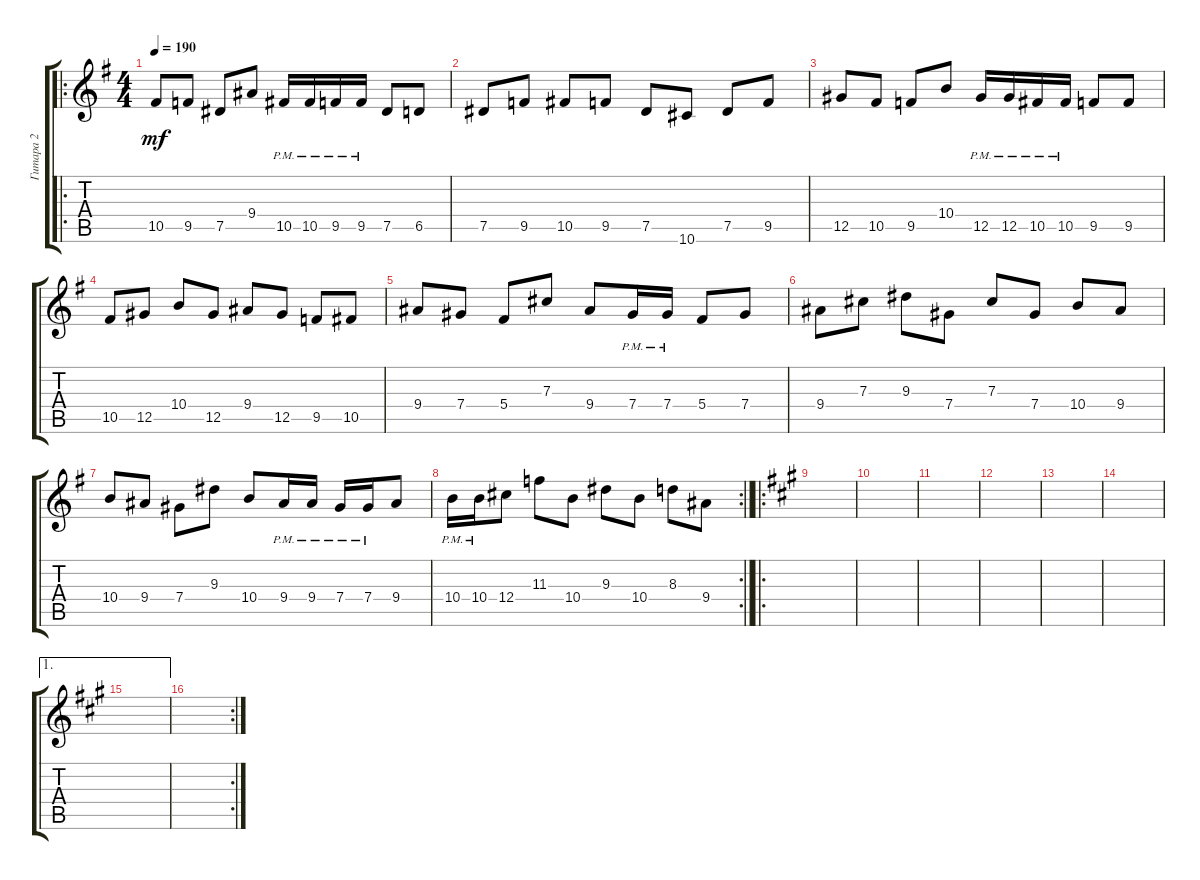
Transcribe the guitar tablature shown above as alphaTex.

\track ("Гитара 2" "Гитара 2") {instrument distortionguitar}
\staff {score tabs}
\tuning (Eb4 Bb3 Gb3 Db3 Ab2 Eb2) {hide}
\ro
\ts (4 4)
\tempo 190
\clef g2
\ks g
10.5.8{dy mf} 9.5.8 7.5.8 9.4.8 10.5{pm}.16 10.5{pm}.16 9.5{pm}.16 9.5{pm}.16 7.5.8 6.5.8 |
7.5.8 9.5.8 10.5.8 9.5.8 7.5.8 10.6.8 7.5.8 9.5.8 |
12.5.8 10.5.8 9.5.8 10.4.8 12.5{pm}.16 12.5{pm}.16 10.5{pm}.16 10.5{pm}.16 9.5.8 9.5.8 |
10.5.8 12.5.8 10.4.8 12.5.8 9.4.8 12.5.8 9.5.8 10.5.8 |
9.4.8 7.4.8 5.4.8 7.3.8 9.4.8 7.4{pm}.16 7.4{pm}.16 5.4.8 7.4.8 |
9.4.8 7.3.8 9.3.8 7.4.8 7.3.8 7.4.8 10.4.8 9.4.8 |
10.4.8 9.4.8 7.4.8 9.3.8 10.4.8 9.4{pm}.16 9.4{pm}.16 7.4{pm}.16 7.4{pm}.16 9.4.8 |
\rc 2
\barLineRight lightlight
10.4{pm}.16 10.4{pm}.16 12.4.8 11.3.8 10.4.8 9.3.8 10.4.8 8.3.8 9.4.8 |
\ro
\ks a
|
|
|
|
|
|
\ae 1
|
\rc 2
